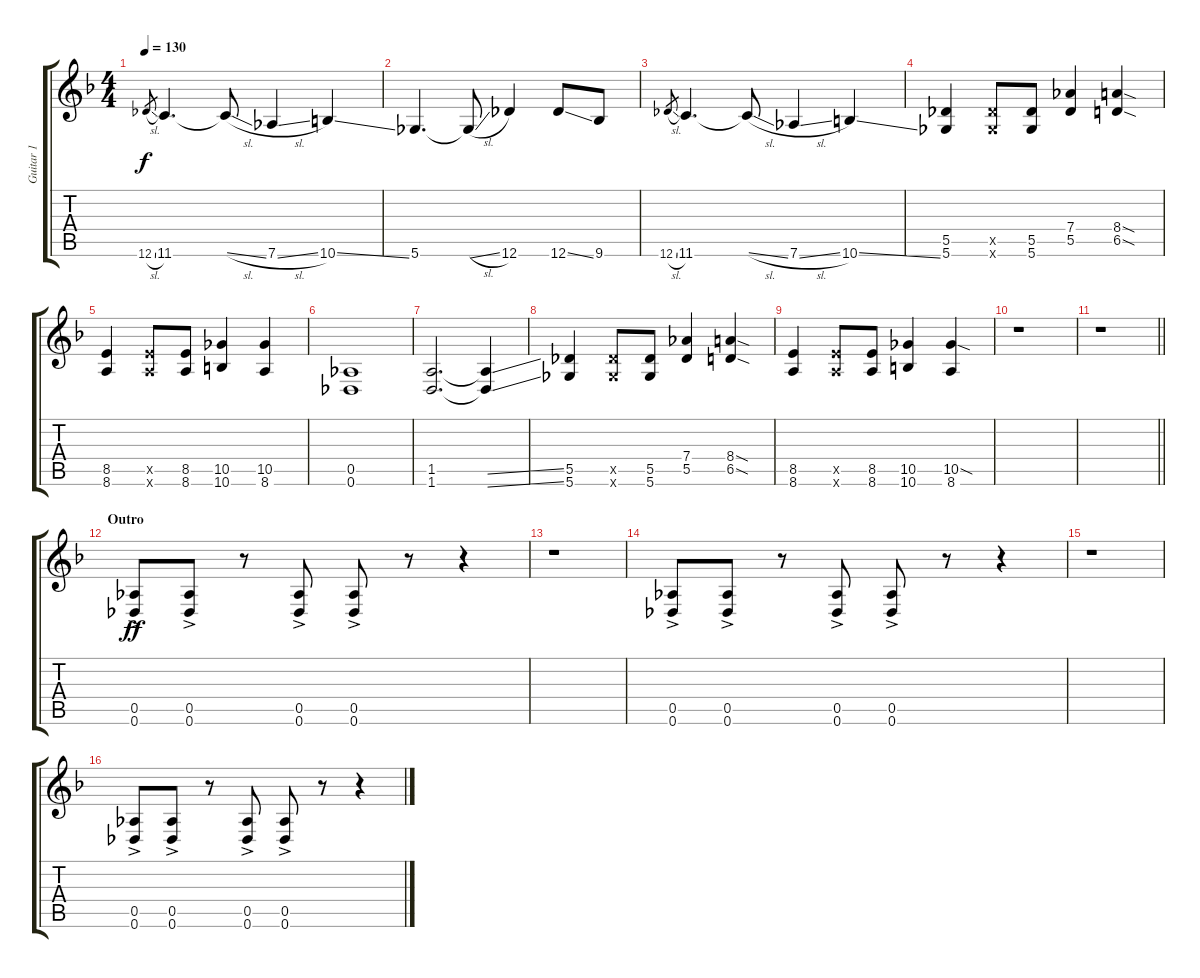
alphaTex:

\track ("Guitar 1" "Guitar 1") {instrument distortionguitar}
\staff {score tabs}
\tuning (Eb4 Bb3 Gb3 Db3 Ab2 Db2) {hide}
\ts (4 4)
\tempo 130
\clef g2
\ks f
12.6{sl}.8{gr dy f} 11.6.4{d} 11.6{sl t}.8 7.6{sl}.4 10.6{ss}.4 |
5.6.4{d} 5.6{sl t}.8 12.6.4 12.6{ss}.8 9.6.8 |
12.6{sl}.8{gr} 11.6.4{d} 11.6{sl t}.8 7.6{sl}.4 10.6{ss}.4 |
(5.5 5.6).4 (5.5{x} 5.6{x}).8 (5.5 5.6).8 (7.4 5.5).4 (8.4{sod} 6.5{sod}).4 |
(8.5 8.6).4 (8.5{x} 8.6{x}).8 (8.5 8.6).8 (10.5 10.6).4 (10.5 8.6).4 |
(0.5 0.6).1 |
(1.5 1.6).2{d} (1.5{ss t} 1.6{ss t}).4 |
(5.5 5.6).4 (5.5{x} 5.6{x}).8 (5.5 5.6).8 (7.4 5.5).4 (8.4{sod} 6.5{sod}).4 |
(8.5 8.6).4 (8.5{x} 8.6{x}).8 (8.5 8.6).8 (10.5 10.6).4 (10.5{sod} 8.6).4 |
r.1 |
\barLineRight lightlight
r.1 |
\section ("" "Outro")
(0.5{ac} 0.6{ac}).8{dy ff} (0.5{ac} 0.6{ac}).8 r.8 (0.5{ac} 0.6{ac}).8 (0.5{ac} 0.6{ac}).8 r.8 r.4 |
r.1 |
(0.5{ac} 0.6{ac}).8 (0.5{ac} 0.6{ac}).8 r.8 (0.5{ac} 0.6{ac}).8 (0.5{ac} 0.6{ac}).8 r.8 r.4 |
r.1 |
(0.5{ac} 0.6{ac}).8 (0.5{ac} 0.6{ac}).8 r.8 (0.5{ac} 0.6{ac}).8 (0.5{ac} 0.6{ac}).8 r.8 r.4
